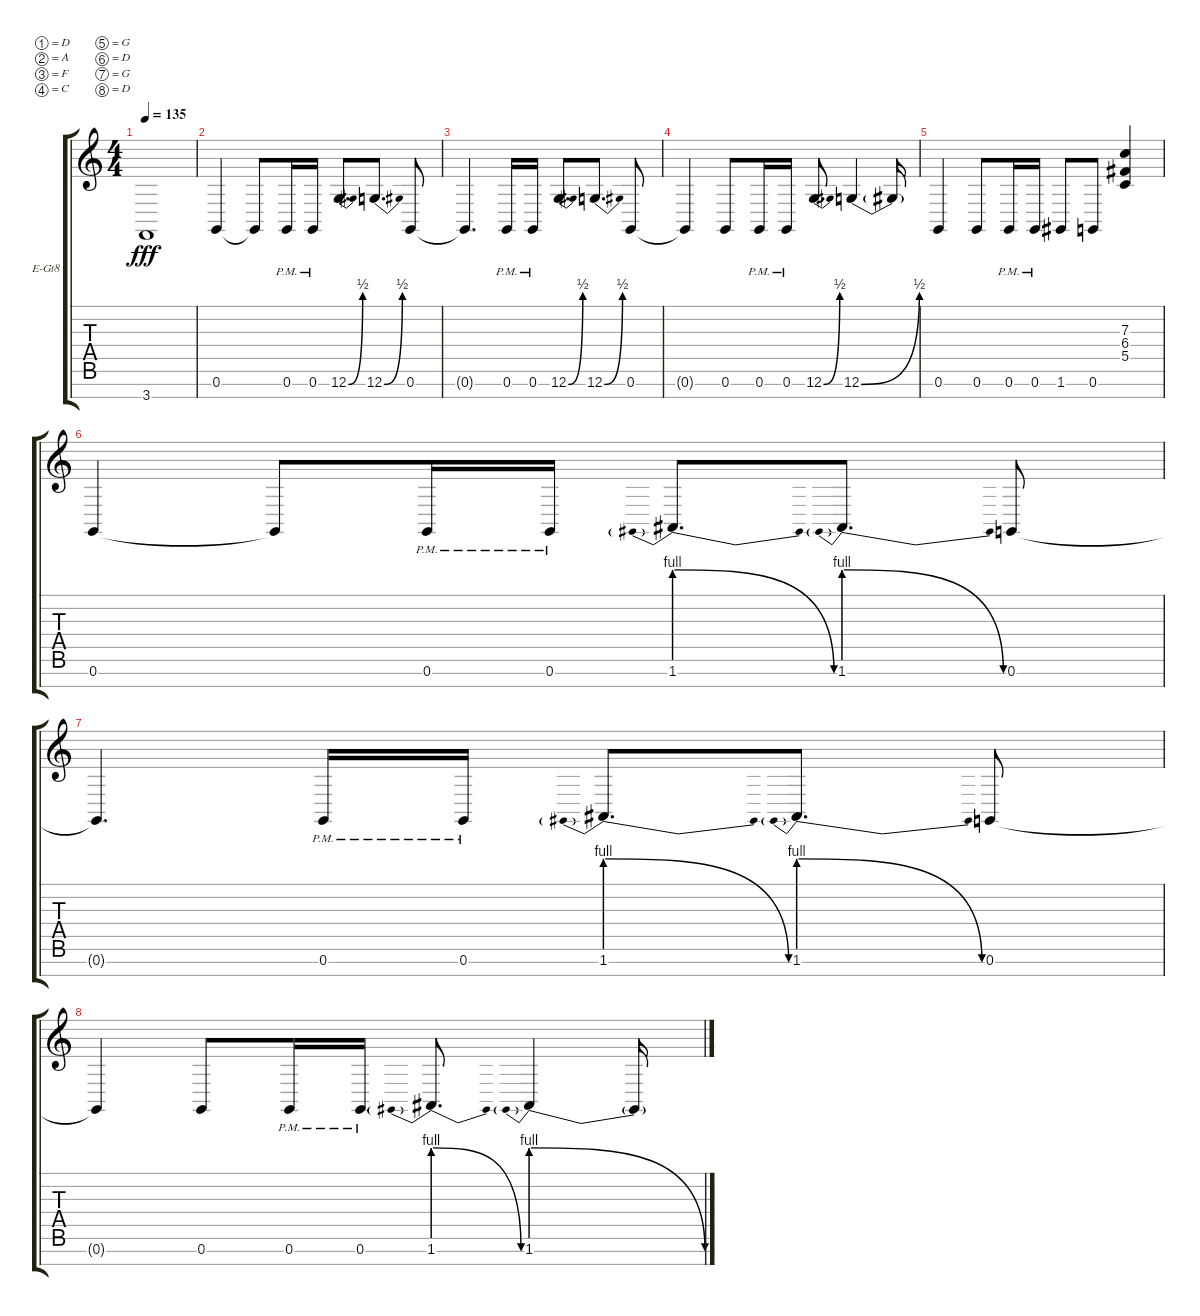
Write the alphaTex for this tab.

\bracketExtendMode groupsimilarinstruments
\firstSystemTrackNameOrientation horizontal
\otherSystemsTrackNameOrientation horizontal
\track ("Sam" "E-Gt8") {instrument overdrivenguitar}
\staff {score tabs}
\tuning (D4 A3 F3 C3 G2 D2 G1 D1)
\ts (4 4)
\tempo 135
\clef g2
\ks c
3.8.1{dy fff} |
0.7.4 0.7{t}.8 0.7{pm}.16 0.7{pm}.16 12.7{be (bend 0 0 59.4 2)}.8{d} 12.7{be (bend 0 0 59.4 2)}.8{d} 0.7.8 |
0.7{t}.4{d} 0.7{pm}.16 0.7{pm}.16 12.7{be (bend 0 0 59.4 2)}.8{d} 12.7{be (bend 0 0 59.4 2)}.8{d} 0.7.8 |
0.7{t}.4 0.7.8 0.7{pm}.16 0.7{pm}.16 12.7{be (bend 0 0 59.4 2)}.8{d} 12.7{be (bend 0 0 59.4 2)}.4 12.7{t}.16 |
0.7.4 0.7.8 0.7{pm}.16 0.7{pm}.16 1.7.8 0.7.8 (5.5 6.4 7.3).4 |
0.7.4 0.7{t}.8 0.7{pm}.16 0.7{pm}.16 1.7{be (prebendrelease 0 4 59.4 0)}.8{d} 1.7{be (prebendrelease 0 4 59.4 0)}.8{d} 0.7.8 |
0.7{t}.4{d} 0.7{pm}.16 0.7{pm}.16 1.7{be (prebendrelease 0 4 59.4 0)}.8{d} 1.7{be (prebendrelease 0 4 59.4 0)}.8{d} 0.7.8 |
0.7{t}.4 0.7.8 0.7{pm}.16 0.7{pm}.16 1.7{be (prebendrelease 0 4 59.4 0)}.8{d} 1.7{be (prebendrelease 0 4 59.4 0)}.4 1.7{t}.16
